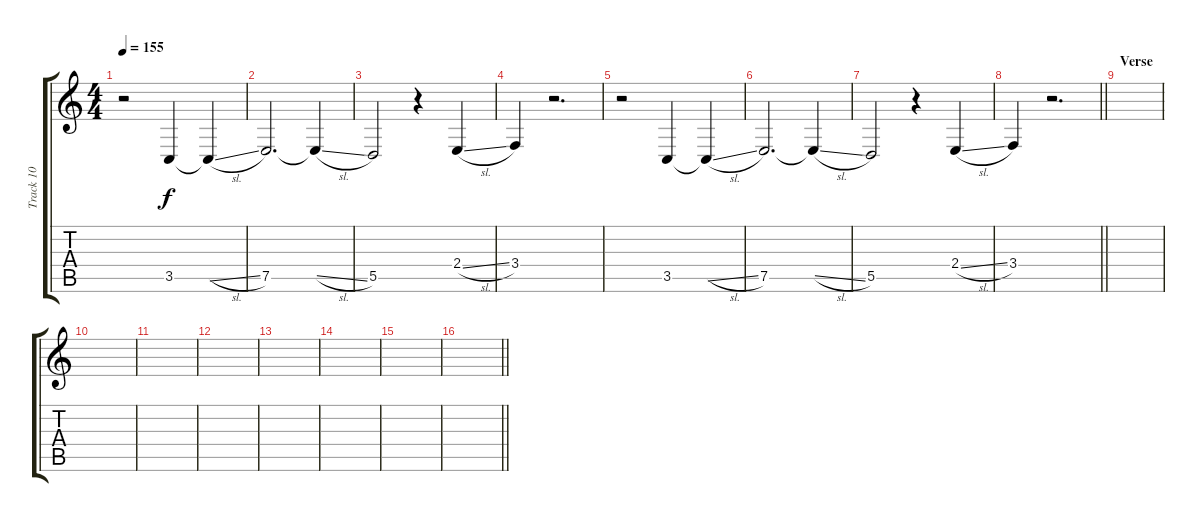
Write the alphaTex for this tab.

\track ("Track 10" "Track 10") {instrument clarinet}
\staff {score tabs}
\tuning (E4 B3 G3 D3 A2 E2) {hide}
\ts (4 4)
\tempo 155
\clef g2
\ks c
r.2{dy f} 3.5.4 3.5{sl t}.4 |
7.5.2{d} 7.5{sl t}.4 |
5.5.2 r.4 2.4{sl}.4 |
3.4.4 r.2{d} |
r.2 3.5.4 3.5{sl t}.4 |
7.5.2{d} 7.5{sl t}.4 |
5.5.2 r.4 2.4{sl}.4 |
\barLineRight lightlight
3.4.4 r.2{d} |
\section ("" "Verse")
|
|
|
|
|
|
|
\barLineRight lightlight
